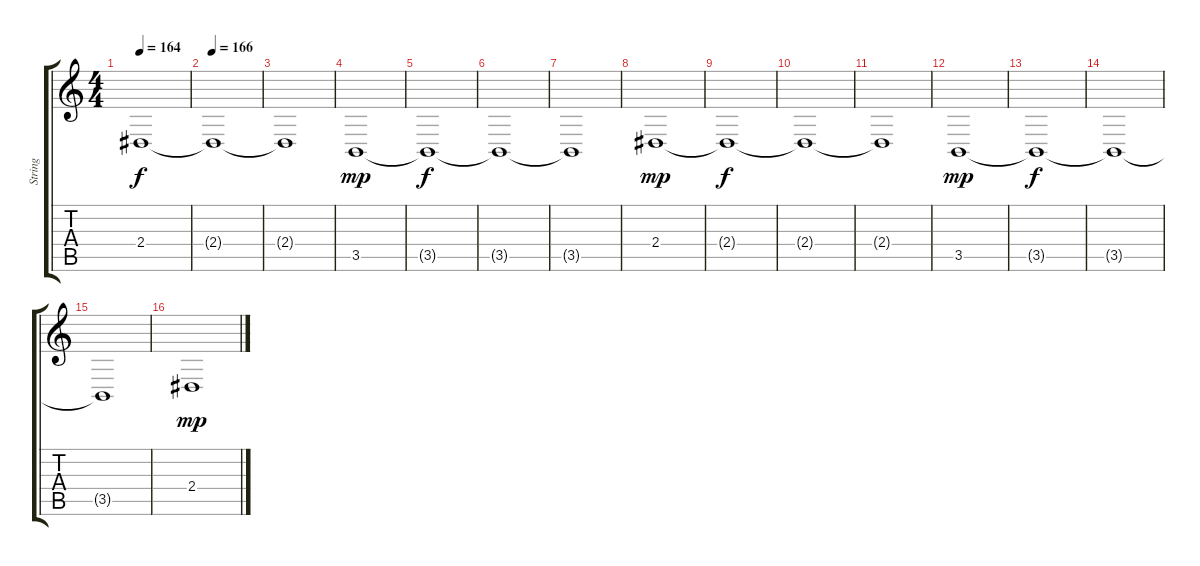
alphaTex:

\track ("String" "String") {instrument stringensemble2}
\staff {score tabs}
\tuning (Eb4 Bb3 Gb3 Db3 Ab2 Eb2) {hide}
\ts (4 4)
\tempo 164
\clef g2
\ks c
2.4{t}.1{dy f} |
\tempo 166
2.4{t}.1 |
2.4{t}.1 |
3.5.1{dy mp} |
3.5{t}.1{dy f} |
3.5{t}.1 |
3.5{t}.1 |
2.4.1{dy mp} |
2.4{t}.1{dy f} |
2.4{t}.1 |
2.4{t}.1 |
3.5.1{dy mp} |
3.5{t}.1{dy f} |
3.5{t}.1 |
3.5{t}.1 |
2.4.1{dy mp}
